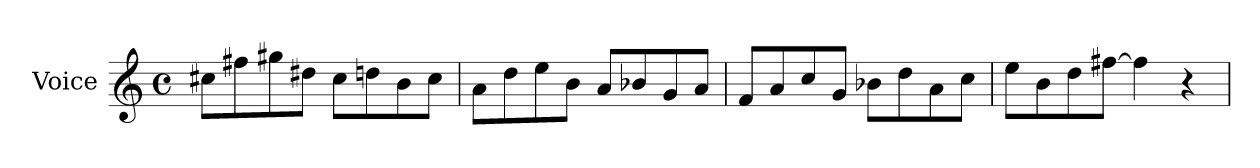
**kern
*part1
*staff1
*I"Voice
*I'Voice
*clefG2
*M4/4
*met(c)
=1
8cc#X\L
8ff#X\
8gg#X\
8dd#X\J
8cc#\L
8ddn\
8b\
8cc#\J
=2
8a\L
8dd\
8ee\
8b\J
8a/L
8b-X/
8g/
8a/J
=3
8f/L
8a/
8cc/
8g/J
8b-X\L
8dd\
8a\
8cc\J
=4
8ee\L
8b\
8dd\
[>8ff#X\J
4ff#\]
4r
=
*-
